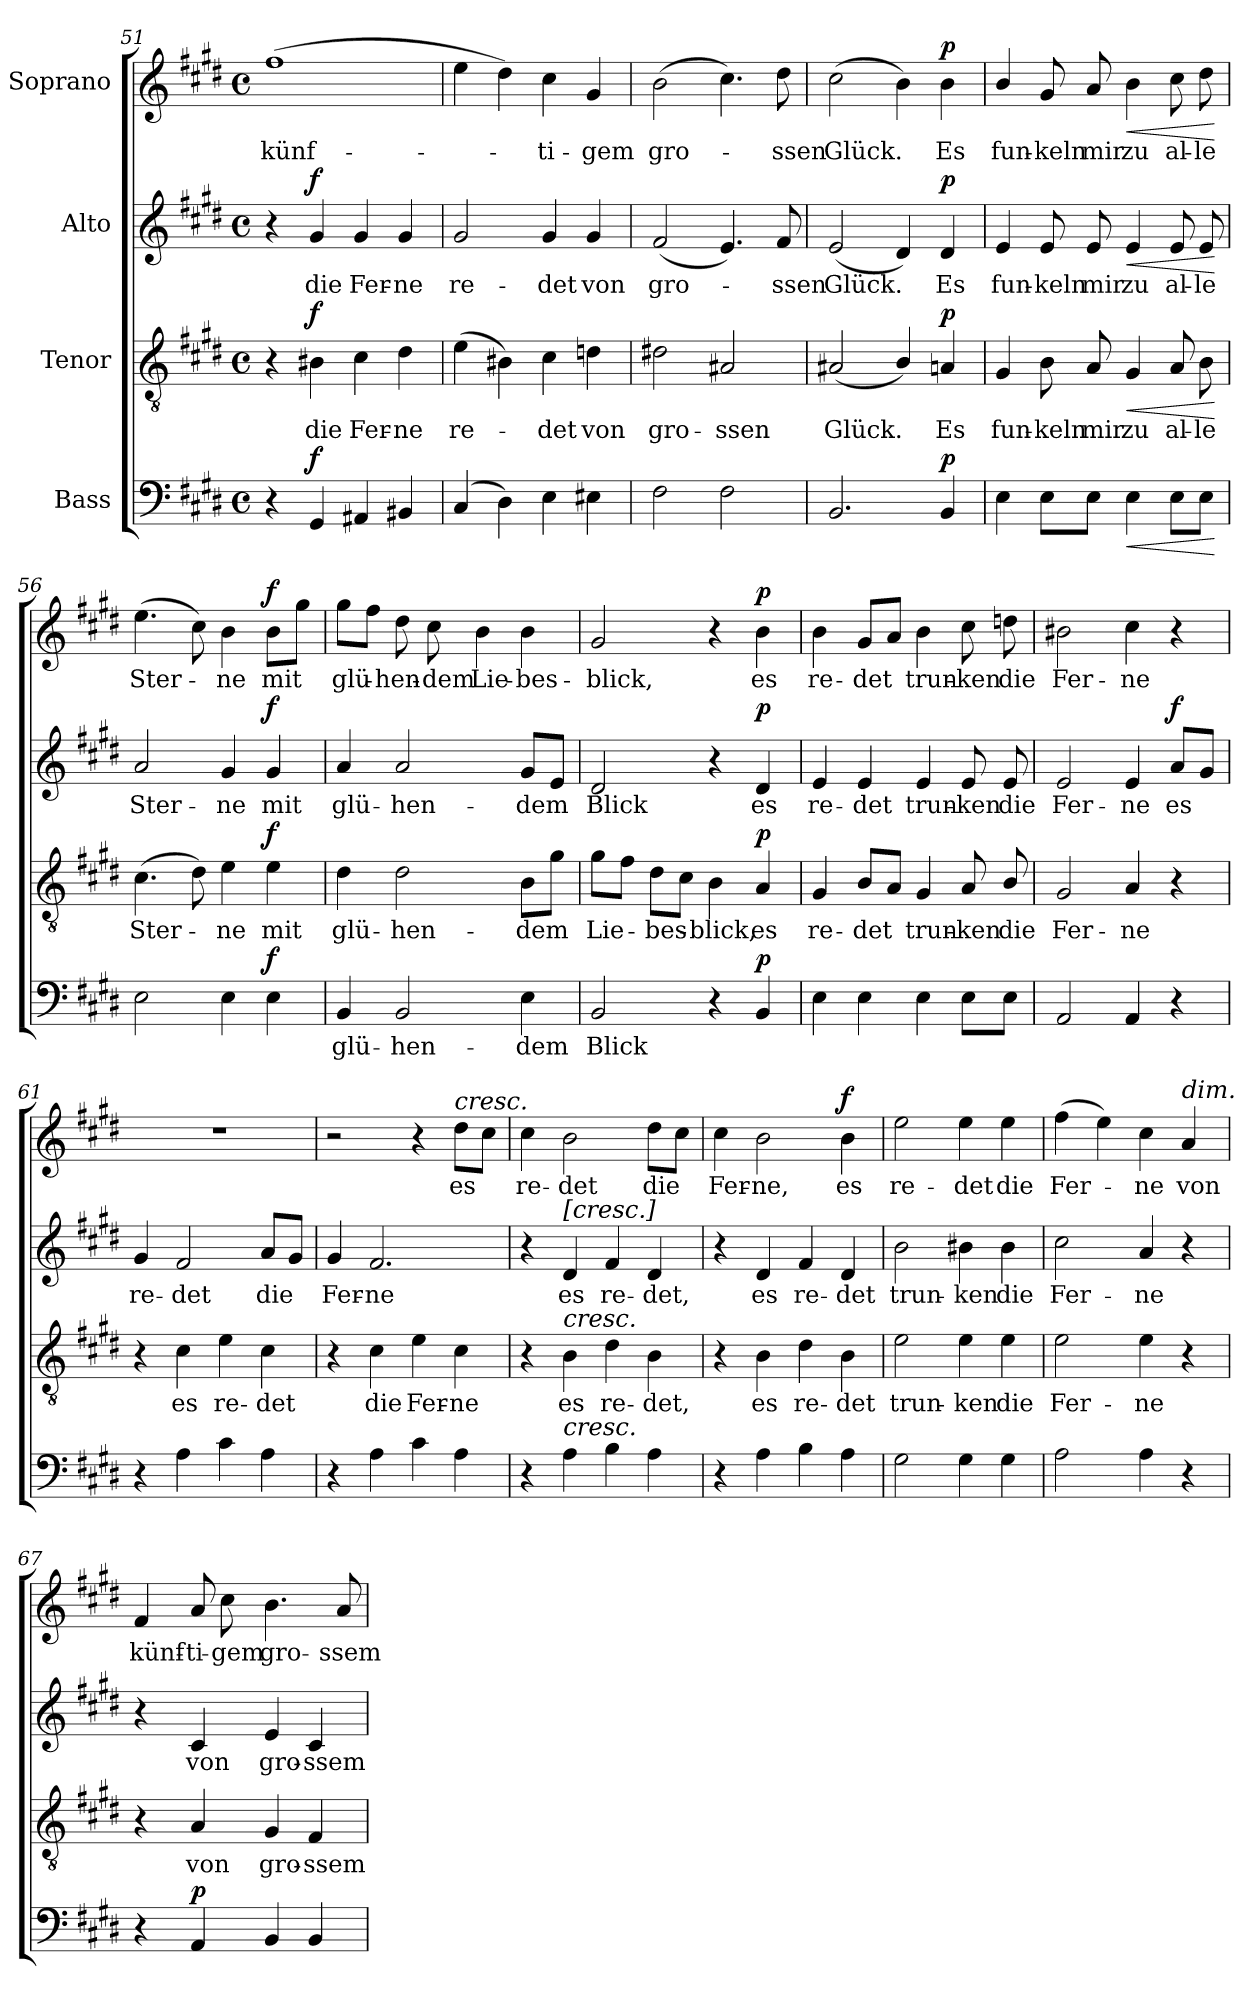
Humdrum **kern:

**kern	**text	**dynam	**kern	**text	**dynam	**kern	**text	**dynam	**kern	**text	**dynam
*part4	*part4	*part4	*part3	*part3	*part3	*part2	*part2	*part2	*part1	*part1	*part1
*staff4	*staff4	*staff4	*staff3	*staff3	*staff3	*staff2	*staff2	*staff2	*staff1	*staff1	*staff1
*I"Bass	*	*	*I"Tenor	*	*	*I"Alto	*	*	*I"Soprano	*	*
*clefF4	*	*	*clefGv2	*	*	*clefG2	*	*	*clefG2	*	*
*k[f#c#g#d#]	*	*	*k[f#c#g#d#]	*	*	*k[f#c#g#d#]	*	*	*k[f#c#g#d#]	*	*
*M4/4	*	*	*M4/4	*	*	*M4/4	*	*	*M4/4	*	*
*met(c)	*	*	*met(c)	*	*	*met(c)	*	*	*met(c)	*	*
=51	=51	=51	=51	=51	=51	=51	=51	=51	=51	=51	=51
!	!	!	!	!	!	!	!	!	!	!LO:LY:b	!
4r	.	.	4r	.	.	4r	.	.	(1ff#	künf-	.
!	!	!LO:DY:a	!	!LO:LY:b	!LO:DY:a	!	!LO:LY:b	!LO:DY:a	!	!	!
4GG#/	.	f	4B#X\	die	f	4g#/	die	f	.	.	.
!	!	!	!	!LO:LY:b	!	!	!LO:LY:b	!	!	!	!
4AA#X/	.	.	4c#\	Fer-	.	4g#/	Fer-	.	.	.	.
!	!	!	!	!LO:LY:b	!	!	!LO:LY:b	!	!	!	!
4BB#X/	.	.	4d#\	-ne	.	4g#/	-ne	.	.	.	.
=52	=52	=52	=52	=52	=52	=52	=52	=52	=52	=52	=52
!	!	!	!	!LO:LY:b	!	!	!LO:LY:b	!	!	!	!
(4C#/	.	.	(4e\	re-	.	2g#/	re-	.	4ee\	.	.
4D#\)	.	.	4B#X\)	.	.	.	.	.	4dd#\)	.	.
!	!	!	!	!LO:LY:b	!	!	!LO:LY:b	!	!	!LO:LY:b	!
4E\	.	.	4c#\	-det	.	4g#/	-det	.	4cc#\	-ti-	.
!	!	!	!	!LO:LY:b	!	!	!LO:LY:b	!	!	!LO:LY:b	!
4E#X\	.	.	4dn\	von	.	4g#/	von	.	4g#/	-gem	.
=53	=53	=53	=53	=53	=53	=53	=53	=53	=53	=53	=53
!	!	!	!	!LO:LY:b	!	!	!LO:LY:b	!	!	!LO:LY:b	!
2F#\	.	.	2d#X\	gro-	.	(2f#/	gro-	.	(2b\	gro-	.
!	!	!	!	!LO:LY:b	!	!	!	!	!	!	!
2F#\	.	.	2A#X/	-ssen	.	4.e/)	.	.	4.cc#\)	.	.
!	!	!	!	!	!	!	!LO:LY:b	!	!	!LO:LY:b	!
.	.	.	.	.	.	8f#/	-ssen	.	8dd#\	-ssen	.
=54	=54	=54	=54	=54	=54	=54	=54	=54	=54	=54	=54
!	!	!	!	!LO:LY:b	!	!	!LO:LY:b	!	!	!LO:LY:b	!
2.BB/	.	.	(<2A#X/	Glück.	.	(2e/	Glück.	.	(2cc#\	Glück.	.
.	.	.	4B/)	.	.	4d#/)	.	.	4b\)	.	.
!	!	!LO:DY:a	!	!LO:LY:b	!LO:DY:a	!	!LO:LY:b	!LO:DY:a	!	!LO:LY:b	!LO:DY:a
4BB/	.	p	4An/	Es	p	4d#/	Es	p	4b\	Es	p
!!LO:LB:g=z
=55	=55	=55	=55	=55	=55	=55	=55	=55	=55	=55	=55
!	!	!	!	!LO:LY:b	!	!	!LO:LY:b	!	!	!LO:LY:b	!
4E\	.	.	4G#/	fun-	.	4e/	fun-	.	4b/	fun-	.
!	!	!	!	!LO:LY:b	!	!	!LO:LY:b	!	!	!LO:LY:b	!
8E\L	.	.	8B\	-keln	.	8e/	-keln	.	8g#/	-keln	.
!	!	!	!	!LO:LY:b	!	!	!LO:LY:b	!	!	!LO:LY:b	!
8E\J	.	.	8A/	mir	.	8e/	mir	.	8a/	mir	.
!	!	!LO:HP:b	!	!LO:LY:b	!LO:HP:b	!	!LO:LY:b	!LO:HP:b	!	!LO:LY:b	!LO:HP:b
4E\	.	<	4G#/	zu	<	4e/	zu	<	4b\	zu	<
!	!	!	!	!LO:LY:b	!	!	!LO:LY:b	!	!	!LO:LY:b	!
8E\L	.	.	8A/	al-	.	8e/	al-	.	8cc#\	al-	.
!	!	!	!	!LO:LY:b	!	!	!LO:LY:b	!	!	!LO:LY:b	!
8E\J	.	.	8B\	-le	.	8e/	-le	.	8dd#\	-le	.
.	.	[	.	.	[	.	.	[	.	.	[
=56	=56	=56	=56	=56	=56	=56	=56	=56	=56	=56	=56
!	!	!	!	!LO:LY:b	!	!	!LO:LY:b	!	!	!LO:LY:b	!
2E\	.	.	(4.c#\	Ster-	.	2a/	Ster-	.	(4.ee\	Ster-	.
.	.	.	8d#\)	.	.	.	.	.	8cc#\)	.	.
!	!	!	!	!LO:LY:b	!	!	!LO:LY:b	!	!	!LO:LY:b	!
4E\	.	.	4e\	-ne	.	4g#/	-ne	.	4b\	-ne	.
!	!	!LO:DY:a	!	!LO:LY:b	!LO:DY:a	!	!LO:LY:b	!LO:DY:a	!	!LO:LY:b	!LO:DY:a
4E\	.	f	4e\	mit	f	4g#/	mit	f	8b\L	mit	f
.	.	.	.	.	.	.	.	.	8gg#\J	.	.
=57	=57	=57	=57	=57	=57	=57	=57	=57	=57	=57	=57
!	!LO:LY:b	!	!	!LO:LY:b	!	!	!LO:LY:b	!	!	!LO:LY:b	!
4BB/	glü-	.	4d#\	glü-	.	4a/	glü-	.	8gg#\L	glü-	.
.	.	.	.	.	.	.	.	.	8ff#\J	.	.
!	!LO:LY:b	!	!	!LO:LY:b	!	!	!LO:LY:b	!	!	!LO:LY:b	!
2BB/	-hen-	.	2d#\	-hen-	.	2a/	-hen-	.	8dd#\	-hen-	.
!	!	!	!	!	!	!	!	!	!	!LO:LY:b	!
.	.	.	.	.	.	.	.	.	8cc#\	-dem	.
!	!	!	!	!	!	!	!	!	!	!LO:LY:b	!
.	.	.	.	.	.	.	.	.	4b\	Lie-	.
!	!LO:LY:b	!	!	!LO:LY:b	!	!	!LO:LY:b	!	!	!LO:LY:b	!
4E\	-dem	.	8B\L	-dem	.	8g#/L	-dem	.	4b\	-bes-	.
.	.	.	8g#\J	.	.	8e/J	.	.	.	.	.
!!LO:LB:g=z
=58	=58	=58	=58	=58	=58	=58	=58	=58	=58	=58	=58
!	!LO:LY:b	!	!	!LO:LY:b	!	!	!LO:LY:b	!	!	!LO:LY:b	!
2BB/	Blick	.	8g#\L	Lie-	.	2d#/	-Blick	.	2g#/	-blick,	.
.	.	.	8f#\J	.	.	.	.	.	.	.	.
!	!	!	!	!LO:LY:b	!	!	!	!	!	!	!
.	.	.	8d#\L	-bes-	.	.	.	.	.	.	.
.	.	.	8c#\J	.	.	.	.	.	.	.	.
!	!	!	!	!LO:LY:b	!	!	!	!	!	!	!
4r	.	.	4B\	-blick,	.	4r	.	.	4r	.	.
!	!	!LO:DY:a	!	!LO:LY:b	!LO:DY:a	!	!LO:LY:b	!LO:DY:a	!	!LO:LY:b	!LO:DY:a
4BB/	.	p	4A/	es	p	4d#/	es	p	4b\	es	p
=59	=59	=59	=59	=59	=59	=59	=59	=59	=59	=59	=59
!	!	!	!	!LO:LY:b	!	!	!LO:LY:b	!	!	!LO:LY:b	!
4E\	.	.	4G#/	re-	.	4e/	re-	.	4b\	re-	.
!	!	!	!	!LO:LY:b	!	!	!LO:LY:b	!	!	!LO:LY:b	!
4E\	.	.	8B/L	-det	.	4e/	-det	.	8g#/L	-det	.
.	.	.	8A/J	.	.	.	.	.	8a/J	.	.
!	!	!	!	!LO:LY:b	!	!	!LO:LY:b	!	!	!LO:LY:b	!
4E\	.	.	4G#/	trun-	.	4e/	trun-	.	4b\	trun-	.
!	!	!	!	!LO:LY:b	!	!	!LO:LY:b	!	!	!LO:LY:b	!
8E\L	.	.	8A/	-ken	.	8e/	-ken	.	8cc#\	-ken	.
!	!	!	!	!LO:LY:b	!	!	!LO:LY:b	!	!	!LO:LY:b	!
8E\J	.	.	8B/	die	.	8e/	die	.	8ddn\	die	.
=60	=60	=60	=60	=60	=60	=60	=60	=60	=60	=60	=60
!	!	!	!	!LO:LY:b	!	!	!LO:LY:b	!	!	!LO:LY:b	!
2AA/	.	.	2G#/	Fer-	.	2e/	Fer-	.	2b#X\	Fer-	.
!	!	!	!	!LO:LY:b	!	!	!LO:LY:b	!	!	!LO:LY:b	!
4AA/	.	.	4A/	-ne	.	4e/	-ne	.	4cc#\	-ne	.
!	!	!	!	!	!	!	!LO:LY:b	!LO:DY:a	!	!	!
4r	.	.	4r	.	.	8a/L	es	f	4r	.	.
.	.	.	.	.	.	8g#/J	.	.	.	.	.
=61	=61	=61	=61	=61	=61	=61	=61	=61	=61	=61	=61
!	!	!	!	!	!	!	!LO:LY:b	!	!	!	!
4r	.	.	4r	.	.	4g#/	re-	.	1r	.	.
!	!	!	!	!LO:LY:b	!	!	!LO:LY:b	!	!	!	!
4A\	.	.	4c#\	es	.	2f#/	-det	.	.	.	.
!	!	!	!	!LO:LY:b	!	!	!	!	!	!	!
4c#\	.	.	4e\	re-	.	.	.	.	.	.	.
!	!	!	!	!LO:LY:b	!	!	!LO:LY:b	!	!	!	!
4A\	.	.	4c#\	-det	.	8a/L	die	.	.	.	.
.	.	.	.	.	.	8g#/J	.	.	.	.	.
!!LO:PB:g=z
=62	=62	=62	=62	=62	=62	=62	=62	=62	=62	=62	=62
!	!	!	!	!	!	!	!LO:LY:b	!	!	!	!
4r	.	.	4r	.	.	4g#/	Fer-	.	2r	.	.
!	!	!	!	!LO:LY:b	!	!	!LO:LY:b	!	!	!	!
4A\	.	.	4c#\	die	.	2.f#/	-ne	.	.	.	.
!	!	!	!	!LO:LY:b	!	!	!	!	!	!	!
4c#\	.	.	4e\	Fer-	.	.	.	.	4r	.	.
!	!	!	!	!	!	!	!	!	!LO:TX:a:i:t=cresc.	!	!
!	!	!	!	!LO:LY:b	!	!	!	!	!	!LO:LY:b	!
4A\	.	.	4c#\	-ne	.	.	.	.	8dd#\L	es	.
.	.	.	.	.	.	.	.	.	8cc#\J	.	.
=63	=63	=63	=63	=63	=63	=63	=63	=63	=63	=63	=63
!	!	!	!	!	!	!	!	!	!	!LO:LY:b	!
4r	.	.	4r	.	.	4r	.	.	4cc#\	re-	.
!	!	!	!	!	!	!LO:TX:a:i:t=[cresc.]	!	!	!	!	!
!	!	!	!LO:TX:a:i:t=cresc.	!	!	!	!	!	!	!	!
!LO:TX:a:i:t=cresc.	!	!	!	!	!	!	!	!	!	!	!
!	!	!	!	!LO:LY:b	!	!	!LO:LY:b	!	!	!LO:LY:b	!
4A\	.	.	4B\	es	.	4d#/	es	.	2b\	-det	.
!	!	!	!	!LO:LY:b	!	!	!LO:LY:b	!	!	!	!
4B\	.	.	4d#\	re-	.	4f#/	re-	.	.	.	.
!	!	!	!	!LO:LY:b	!	!	!LO:LY:b	!	!	!LO:LY:b	!
4A\	.	.	4B\	-det,	.	4d#/	-det,	.	8dd#\L	die	.
.	.	.	.	.	.	.	.	.	8cc#\J	.	.
=64	=64	=64	=64	=64	=64	=64	=64	=64	=64	=64	=64
!	!	!	!	!	!	!	!	!	!	!LO:LY:b	!
4r	.	.	4r	.	.	4r	.	.	4cc#\	Fer-	.
!	!	!	!	!LO:LY:b	!	!	!LO:LY:b	!	!	!LO:LY:b	!
4A\	.	.	4B\	es	.	4d#/	es	.	2b\	-ne,	.
!	!	!	!	!LO:LY:b	!	!	!LO:LY:b	!	!	!	!
4B\	.	.	4d#\	re-	.	4f#/	re-	.	.	.	.
!	!	!	!	!LO:LY:b	!	!	!LO:LY:b	!	!	!LO:LY:b	!LO:DY:a
4A\	.	.	4B\	-det	.	4d#/	-det	.	4b\	es	f
=65	=65	=65	=65	=65	=65	=65	=65	=65	=65	=65	=65
!	!	!	!	!LO:LY:b	!	!	!LO:LY:b	!	!	!LO:LY:b	!
2G#\	.	.	2e\	trun-	.	2b\	trun-	.	2ee\	re-	.
!	!	!	!	!LO:LY:b	!	!	!LO:LY:b	!	!	!LO:LY:b	!
4G#\	.	.	4e\	-ken	.	4b#X\	-ken	.	4ee\	-det	.
!	!	!	!	!LO:LY:b	!	!	!LO:LY:b	!	!	!LO:LY:b	!
4G#\	.	.	4e\	die	.	4b#\	die	.	4ee\	die	.
=66	=66	=66	=66	=66	=66	=66	=66	=66	=66	=66	=66
!	!	!	!	!LO:LY:b	!	!	!LO:LY:b	!	!	!LO:LY:b	!
2A\	.	.	2e\	Fer-	.	2cc#\	Fer-	.	(4ff#\	Fer-	.
.	.	.	.	.	.	.	.	.	4ee\)	.	.
!	!	!	!	!LO:LY:b	!	!	!LO:LY:b	!	!	!LO:LY:b	!
4A\	.	.	4e\	-ne	.	4a/	-ne	.	4cc#\	-ne	.
!	!	!	!	!	!	!	!	!	!LO:TX:a:i:t=dim.	!	!
!	!	!	!	!	!	!	!	!	!	!LO:LY:b	!
4r	.	.	4r	.	.	4r	.	.	4a/	von	.
!!LO:LB:g=z
=67	=67	=67	=67	=67	=67	=67	=67	=67	=67	=67	=67
!	!	!	!	!	!	!	!	!	!	!LO:LY:b	!
4r	.	.	4r	.	.	4r	.	.	4f#/	künf-	.
!	!	!LO:DY:a	!	!LO:LY:b	!LO:DY:a	!	!LO:LY:b	!	!	!LO:LY:b	!
!	!	!	!	!	!LO:DY:n=1:a	!	!	!	!	!	!
!	!	!	!	!	!LO:DY:n=2:a	!	!	!LO:DY:a	!	!	!
!	!	!	!	!	!	!	!	!LO:DY:n=1:a	!	!	!
!	!	!	!	!	!	!	!	!LO:DY:n=2:a	!	!	!
4AA/	.	p	4A/	von	other-dynamics p other-dynamics	4c#/	von	other-dynamics p other-dynamics	8a/	-ti-	.
!	!	!	!	!	!	!	!	!	!	!LO:LY:b	!
.	.	.	.	.	.	.	.	.	8cc#\	-gem	.
!	!	!	!	!LO:LY:b	!	!	!LO:LY:b	!	!	!LO:LY:b	!
4BB/	.	.	4G#/	gro-	.	4e/	gro-	.	4.b\	gro-	.
!	!	!	!	!LO:LY:b	!	!	!LO:LY:b	!	!	!	!
4BB/	.	.	4F#/	-ssem	.	4c#/	-ssem	.	.	.	.
!	!	!	!	!	!	!	!	!	!	!LO:LY:b	!
.	.	.	.	.	.	.	.	.	8a/	-ssem	.
=	=	=	=	=	=	=	=	=	=	=	=
*-	*-	*-	*-	*-	*-	*-	*-	*-	*-	*-	*-
